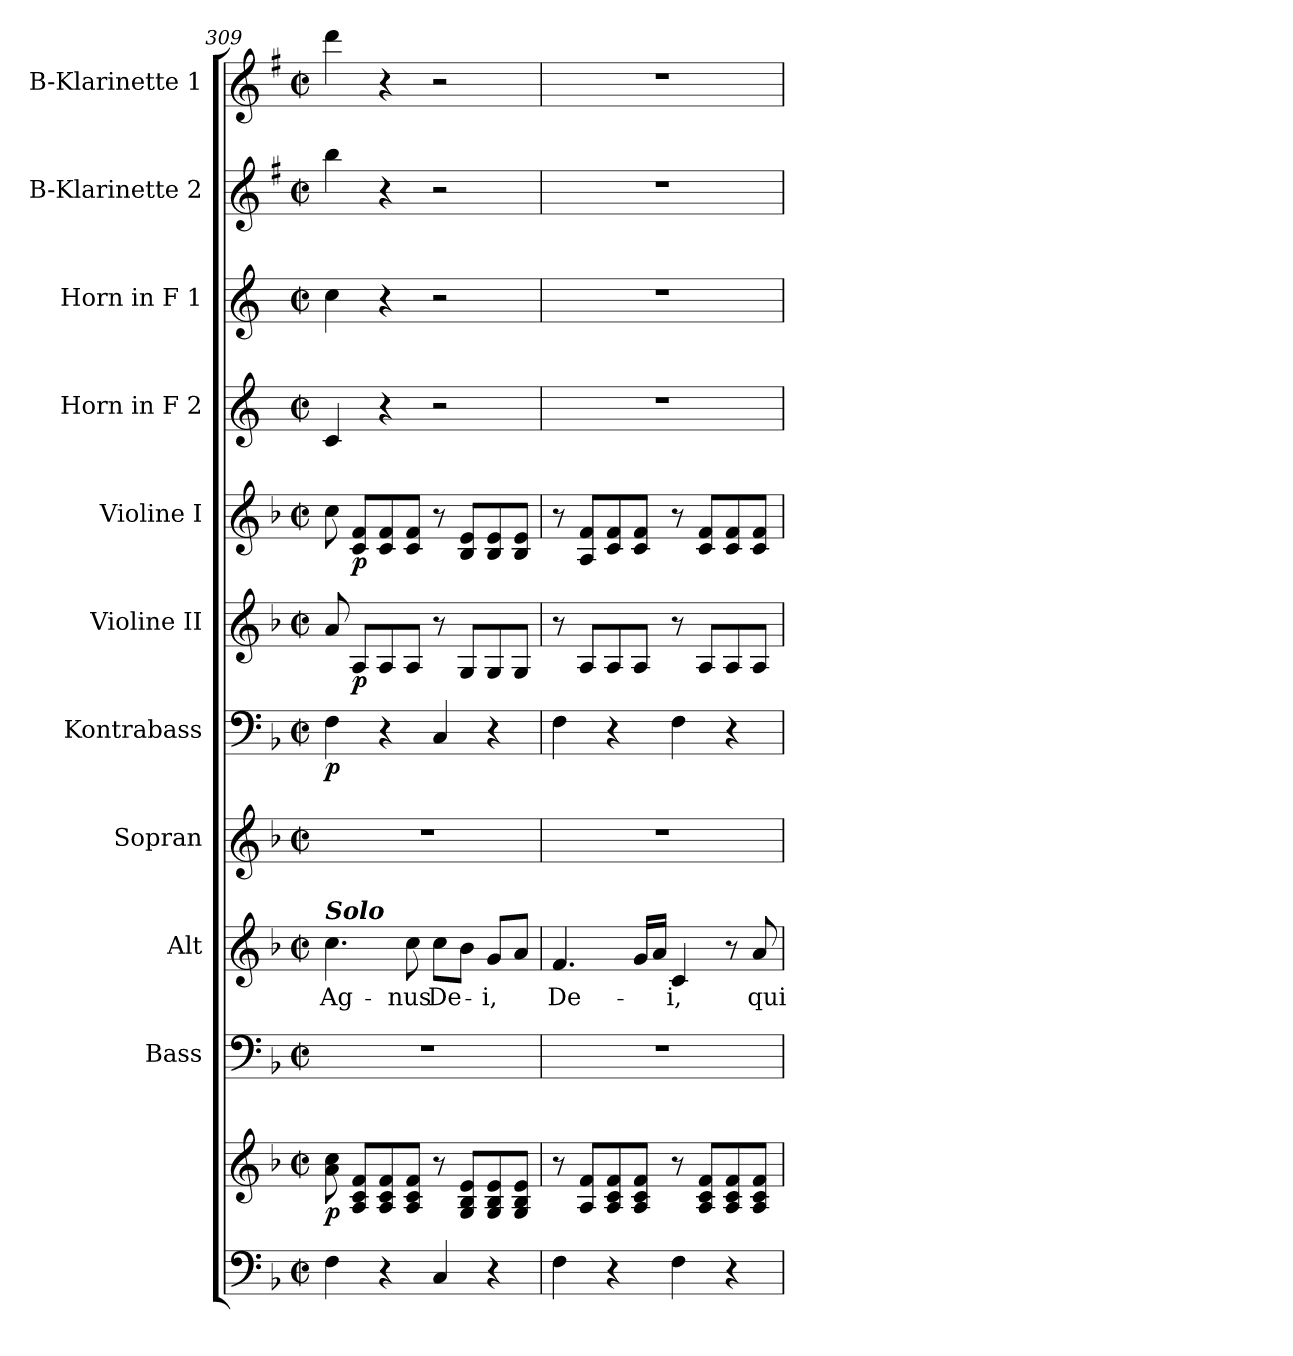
**kern	**kern	**dynam	**kern	**kern	**text	**kern	**kern	**dynam	**kern	**dynam	**kern	**dynam	**kern	**kern	**kern	**kern
*part11	*part11	*part11	*part10	*part9	*part9	*part8	*part7	*part7	*part6	*part6	*part5	*part5	*part4	*part3	*part2	*part1
*staff12	*staff11	*staff11/12	*staff10	*staff9	*staff9	*staff8	*staff7	*staff7	*staff6	*staff6	*staff5	*staff5	*staff4	*staff3	*staff2	*staff1
*	*	*	*I"Bass	*I"Alt	*	*I"Sopran	*I"Kontrabass	*	*I"Violine II	*	*I"Violine I	*	*I"Horn in F 2	*I"Horn in F 1	*I"B-Klarinette 2	*I"B-Klarinette 1
*	*	*	*I'B.	*I'A.	*	*I'S.	*I'Kb.	*	*I'Vl. II	*	*I'Vl. I	*	*	*	*I'B Kl. 2	*I'B Kl. 1
*clefF4	*clefG2	*	*clefF4	*clefG2	*	*clefG2	*clefF4	*	*clefG2	*	*clefG2	*	*clefG2	*clefG2	*clefG2	*clefG2
*	*	*	*	*	*	*	*ITrd7c12	*	*	*	*	*	*ITrd4c7	*ITrd4c7	*ITrd1c2	*ITrd1c2
*k[b-]	*k[b-]	*	*k[b-]	*k[b-]	*	*k[b-]	*k[b-]	*	*k[b-]	*	*k[b-]	*	*k[b-]	*k[b-]	*k[b-]	*k[b-]
*F:	*F:	*	*F:	*F:	*	*F:	*F:	*	*F:	*	*F:	*	*F:	*F:	*F:	*F:
*M2/2	*M2/2	*	*M2/2	*M2/2	*	*M2/2	*M2/2	*	*M2/2	*	*M2/2	*	*M2/2	*M2/2	*M2/2	*M2/2
*met(c|)	*met(c|)	*	*met(c|)	*met(c|)	*	*met(c|)	*met(c|)	*	*met(c|)	*	*met(c|)	*	*met(c|)	*met(c|)	*met(c|)	*met(c|)
=309	=309	=309	=309	=309	=309	=309	=309	=309	=309	=309	=309	=309	=309	=309	=309	=309
!	!	!	!	!LO:TX:a:Bi:t=Solo	!	!	!	!	!	!	!	!	!	!	!	!
!	!	!LO:DY:b	!	!	!LO:LY:b	!	!	!LO:DY:b	!	!	!	!	!	!	!	!
4F\	8a\ 8cc\	p	1r	4.cc\	Ag-	1r	4FF\	p	8a/	.	8cc\	.	4F/	4f\	4aa\	4ccc\
!	!	!	!	!	!	!	!	!	!	!LO:DY:b	!	!LO:DY:b	!	!	!	!
.	8A/ 8c/ 8f/L	.	.	.	.	.	.	.	8A/L	p	8c/ 8f/L	p	.	.	.	.
4r	8A/ 8c/ 8f/	.	.	.	.	.	4r	.	8A/	.	8c/ 8f/	.	4r	4r	4r	4r
!	!	!	!	!	!LO:LY:b	!	!	!	!	!	!	!	!	!	!	!
.	8A/ 8c/ 8f/J	.	.	8cc\	-nus	.	.	.	8A/J	.	8c/ 8f/J	.	.	.	.	.
!	!	!	!	!	!LO:LY:b	!	!	!	!	!	!	!	!	!	!	!
4C/	8r	.	.	8cc\L	De-	.	4CC/	.	8r	.	8r	.	2r	2r	2r	2r
.	8G/ 8B-/ 8e/L	.	.	8b-\J	.	.	.	.	8G/L	.	8B-/ 8e/L	.	.	.	.	.
!	!	!	!	!	!LO:LY:b	!	!	!	!	!	!	!	!	!	!	!
4r	8G/ 8B-/ 8e/	.	.	8g/L	-i,	.	4r	.	8G/	.	8B-/ 8e/	.	.	.	.	.
.	8G/ 8B-/ 8e/J	.	.	8a/J	.	.	.	.	8G/J	.	8B-/ 8e/J	.	.	.	.	.
=310	=310	=310	=310	=310	=310	=310	=310	=310	=310	=310	=310	=310	=310	=310	=310	=310
!	!	!	!	!	!LO:LY:b	!	!	!	!	!	!	!	!	!	!	!
4F\	8r	.	1r	4.f/	De-	1r	4FF\	.	8r	.	8r	.	1r	1r	1r	1r
.	8A/ 8f/L	.	.	.	.	.	.	.	8A/L	.	8A/ 8f/L	.	.	.	.	.
4r	8A/ 8c/ 8f/	.	.	.	.	.	4r	.	8A/	.	8c/ 8f/	.	.	.	.	.
.	8A/ 8c/ 8f/J	.	.	16g/LL	.	.	.	.	8A/J	.	8c/ 8f/J	.	.	.	.	.
.	.	.	.	16a/JJ	.	.	.	.	.	.	.	.	.	.	.	.
!	!	!	!	!	!LO:LY:b	!	!	!	!	!	!	!	!	!	!	!
4F\	8r	.	.	4c/	-i,	.	4FF\	.	8r	.	8r	.	.	.	.	.
.	8A/ 8c/ 8f/L	.	.	.	.	.	.	.	8A/L	.	8c/ 8f/L	.	.	.	.	.
4r	8A/ 8c/ 8f/	.	.	8r	.	.	4r	.	8A/	.	8c/ 8f/	.	.	.	.	.
!	!	!	!	!	!LO:LY:b	!	!	!	!	!	!	!	!	!	!	!
.	8A/ 8c/ 8f/J	.	.	8a/	qui	.	.	.	8A/J	.	8c/ 8f/J	.	.	.	.	.
=	=	=	=	=	=	=	=	=	=	=	=	=	=	=	=	=
*-	*-	*-	*-	*-	*-	*-	*-	*-	*-	*-	*-	*-	*-	*-	*-	*-
